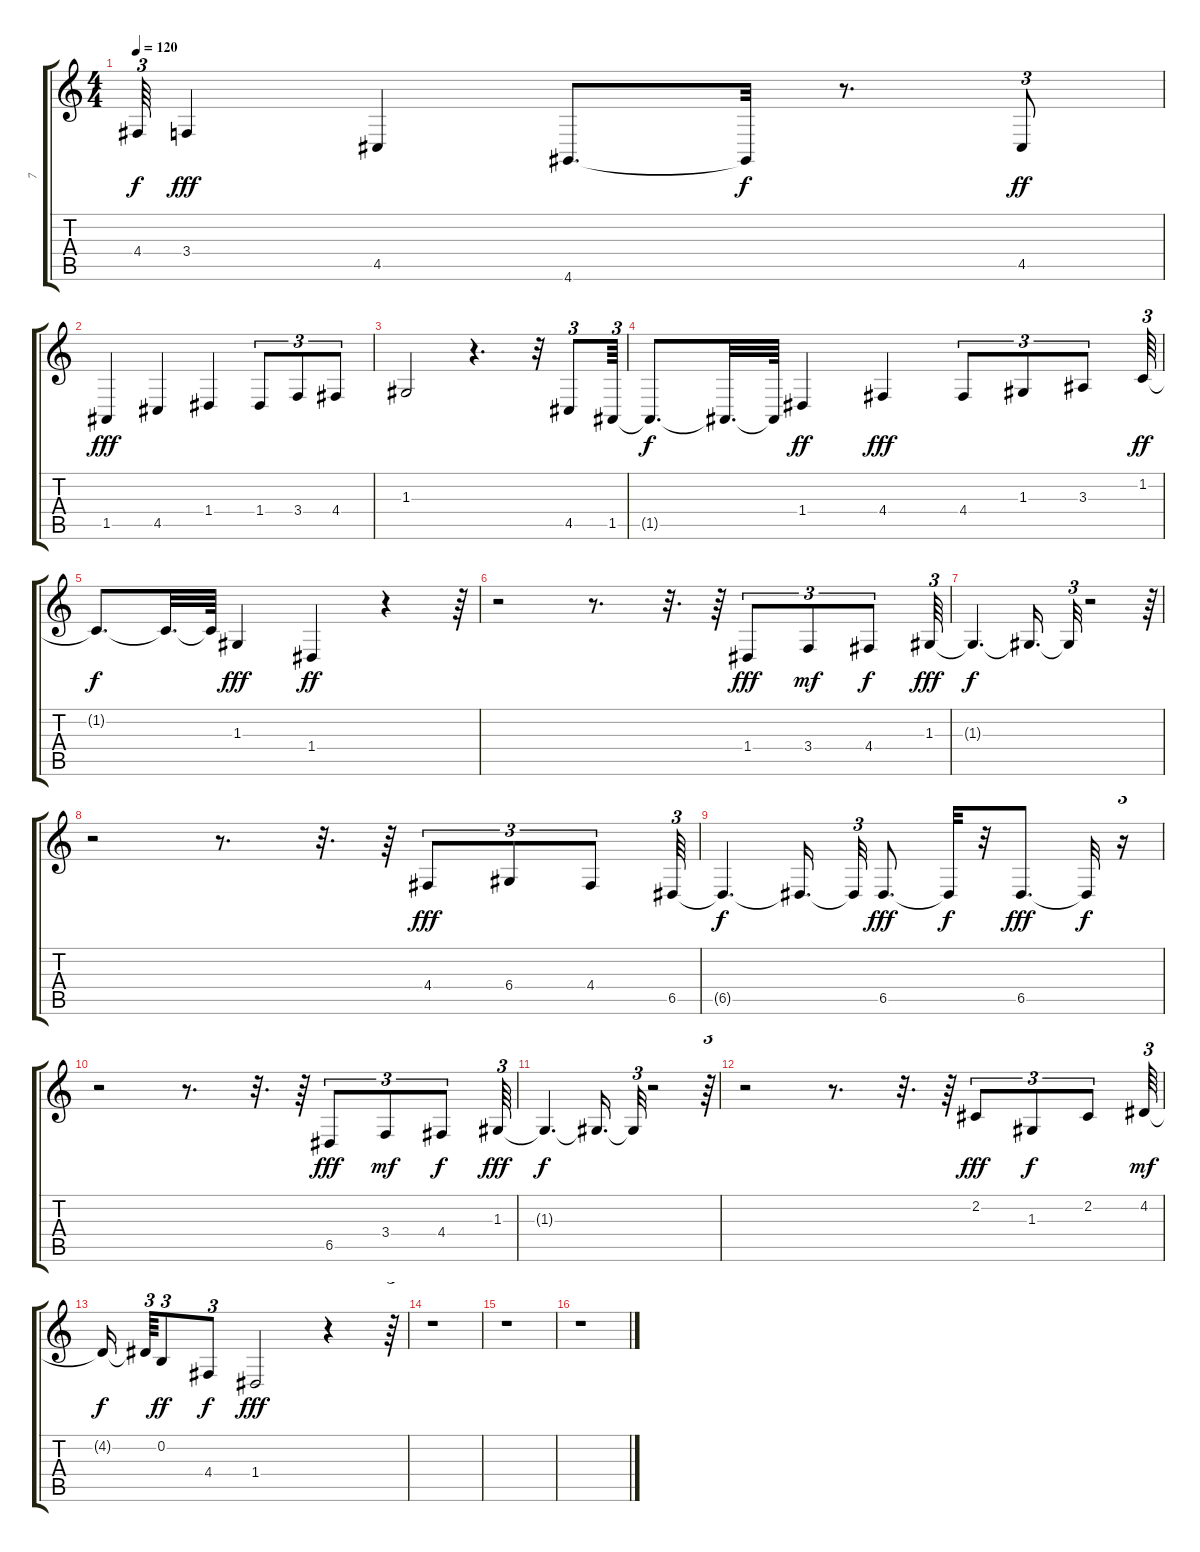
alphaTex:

\track ("7" "7") {instrument brightacousticpiano}
\staff {score tabs}
\tuning (E4 B3 G3 D3 A2 E2) {hide}
\ts (4 4)
\tempo 120
\clef g2
\ks c
4.4{t}.64{tu (3 2) dy f} 3.4.4{dy fff} 4.5.4 4.6.8{d} 4.6{t}.32{dy f} r.8{d} 4.5.8{tu (3 2) dy ff} |
1.5.4{dy fff} 4.5.4 1.4.4 1.4.8{tu (3 2)} 3.4.8{tu (3 2)} 4.4.8{tu (3 2)} |
1.3.2 r.4{d} r.32 4.5.8{tu (3 2)} 1.5.64{tu (3 2)} |
1.5{t}.8{d dy f} 1.5{t}.32{d} 1.5{t}.64 1.4.4{dy ff} 4.4.4{dy fff} 4.4.8{tu (3 2)} 1.3.8{tu (3 2)} 3.3.8{tu (3 2)} 1.2.64{tu (3 2) dy ff} |
1.2{t}.8{d dy f} 1.2{t}.32{d} 1.2{t}.64 1.3.4{dy fff} 1.4.4{dy ff} r.4 r.64{tu (3 2)} |
r.2 r.8{d} r.32{d} r.64 1.4.8{tu (3 2) dy fff} 3.4.8{tu (3 2) dy mf} 4.4.8{tu (3 2) dy f} 1.3.64{tu (3 2) dy fff} |
1.3{t}.4{d dy f} 1.3{t}.16{d} 1.3{t}.32{tu (3 2)} r.2 r.64{tu (3 2)} |
r.2 r.8{d} r.32{d} r.64 4.4.8{tu (3 2) dy fff} 6.4.8{tu (3 2)} 4.4.8{tu (3 2)} 6.5.64{tu (3 2)} |
6.5{t}.4{d dy f} 6.5{t}.16{d beam splitsecondary} 6.5{t}.32{tu (3 2)} 6.5.8{d dy fff} 6.5{t}.32{dy f} r.32 6.5.8{d dy fff} 6.5{t}.32{dy f} r.16{tu (3 2)} |
r.2 r.8{d} r.32{d} r.64 6.5.8{tu (3 2) dy fff} 3.4.8{tu (3 2) dy mf} 4.4.8{tu (3 2) dy f} 1.3.64{tu (3 2) dy fff} |
1.3{t}.4{d dy f} 1.3{t}.16{d} 1.3{t}.32{tu (3 2)} r.2 r.64{tu (3 2)} |
r.2 r.8{d} r.32{d} r.64 2.2.8{tu (3 2) dy fff} 1.3.8{tu (3 2) dy f} 2.2.8{tu (3 2)} 4.2.64{tu (3 2) dy mf} |
4.2{t}.16{dy f beam splitsecondary} 4.2{t}.64{tu (3 2)} 0.2.8{tu (3 2) dy ff} 4.4.8{tu (3 2) dy f} 1.4.2{dy fff} r.4 r.64{tu (3 2)} |
r.1 |
r.1 |
r.1
